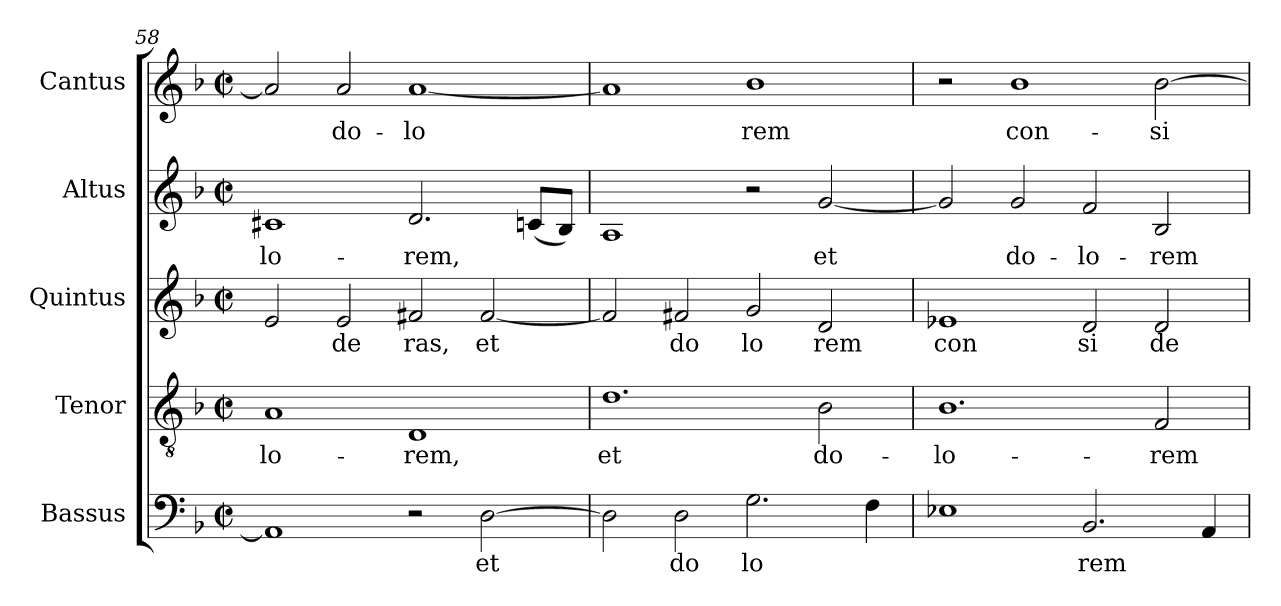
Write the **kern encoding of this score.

**kern	**text	**kern	**text	**kern	**text	**kern	**text	**kern	**text
*part5	*part5	*part4	*part4	*part3	*part3	*part2	*part2	*part1	*part1
*staff5	*staff5	*staff4	*staff4	*staff3	*staff3	*staff2	*staff2	*staff1	*staff1
*I"Bassus	*	*I"Tenor	*	*I"Quintus	*	*I"Altus	*	*I"Cantus	*
*clefF4	*	*clefGv2	*	*clefG2	*	*clefG2	*	*clefG2	*
*k[b-]	*	*k[b-]	*	*k[b-]	*	*k[b-]	*	*k[b-]	*
*F:	*	*F:	*	*F:	*	*F:	*	*F:	*
*M2/2	*	*M2/2	*	*M2/2	*	*M2/2	*	*M2/2	*
*met(c|)	*	*met(c|)	*	*met(c|)	*	*met(c|)	*	*met(c|)	*
=58	=58	=58	=58	=58	=58	=58	=58	=58	=58
!	!LO:LY:b:cj	!	!LO:LY:b:cj	!	!LO:LY:b:cj	!	!LO:LY:b:cj	!	!LO:LY:b:cj
1AA]	.	1A	-lo-	2e/	.	1c#X	-lo-	2a/]	.
!	!	!	!	!	!LO:LY:b:cj	!	!	!	!LO:LY:b:cj
.	.	.	.	2e/	de	.	.	2a/	do-
!	!	!	!LO:LY:b:cj	!	!LO:LY:b:cj	!	!LO:LY:b:cj	!	!LO:LY:b:cj
2r	.	1D	-rem,	2f#X/	ras,	2.d/	-rem,	[<1a	-lo-
!	!LO:LY:b:cj	!	!	!	!LO:LY:b:cj	!	!	!	!
[>2D\	et	.	.	[<2f#/	et	.	.	.	.
!	!	!	!	!	!	!	!LO:LY:b:cj	!	!
.	.	.	.	.	.	(<8cn/L	.	.	.
!	!	!	!	!	!	!	!LO:LY:b:cj	!	!
.	.	.	.	.	.	8B-/J)	.	.	.
=59	=59	=59	=59	=59	=59	=59	=59	=59	=59
!	!LO:LY:b:cj	!	!LO:LY:b:cj	!	!LO:LY:b:cj	!	!LO:LY:b:cj	!	!LO:LY:b:cj
2D\]	.	1.d	et	2f#/]	.	1A	.	1a]	--
!	!LO:LY:b:cj	!	!	!	!LO:LY:b:cj	!	!	!	!
2D\	do	.	.	2f#X/	do	.	.	.	.
!	!LO:LY:b:cj	!	!	!	!LO:LY:b:cj	!	!	!	!LO:LY:b:cj
2.G\	lo	.	.	2g/	lo	2r	.	1b-	-rem
!	!	!	!LO:LY:b:cj	!	!LO:LY:b:cj	!	!LO:LY:b:cj	!	!
.	.	2B-\	do-	2d/	rem	[<2g/	et	.	.
!	!LO:LY:b:cj	!	!	!	!	!	!	!	!
4F\	.	.	.	.	.	.	.	.	.
=60	=60	=60	=60	=60	=60	=60	=60	=60	=60
!	!LO:LY:b:cj	!	!LO:LY:b:cj	!	!LO:LY:b:cj	!	!LO:LY:b:cj	!	!
1E-X	.	1.B-	-lo-	1e-X	con	2g/]	.	2r	.
!	!	!	!	!	!	!	!LO:LY:b:cj	!	!LO:LY:b:cj
.	.	.	.	.	.	2g/	do-	1b-	con-
!	!LO:LY:b:cj	!	!	!	!LO:LY:b:cj	!	!LO:LY:b:cj	!	!
2.BB-/	rem	.	.	2d/	si	2f/	-lo-	.	.
!	!	!	!LO:LY:b:cj	!	!LO:LY:b:cj	!	!LO:LY:b:cj	!	!LO:LY:b:cj
.	.	2F/	-rem	2d/	de	2B-/	-rem	[>2b-\	-si-
!	!LO:LY:b:cj	!	!	!	!	!	!	!	!
4AA/	.	.	.	.	.	.	.	.	.
=	=	=	=	=	=	=	=	=	=
*-	*-	*-	*-	*-	*-	*-	*-	*-	*-
